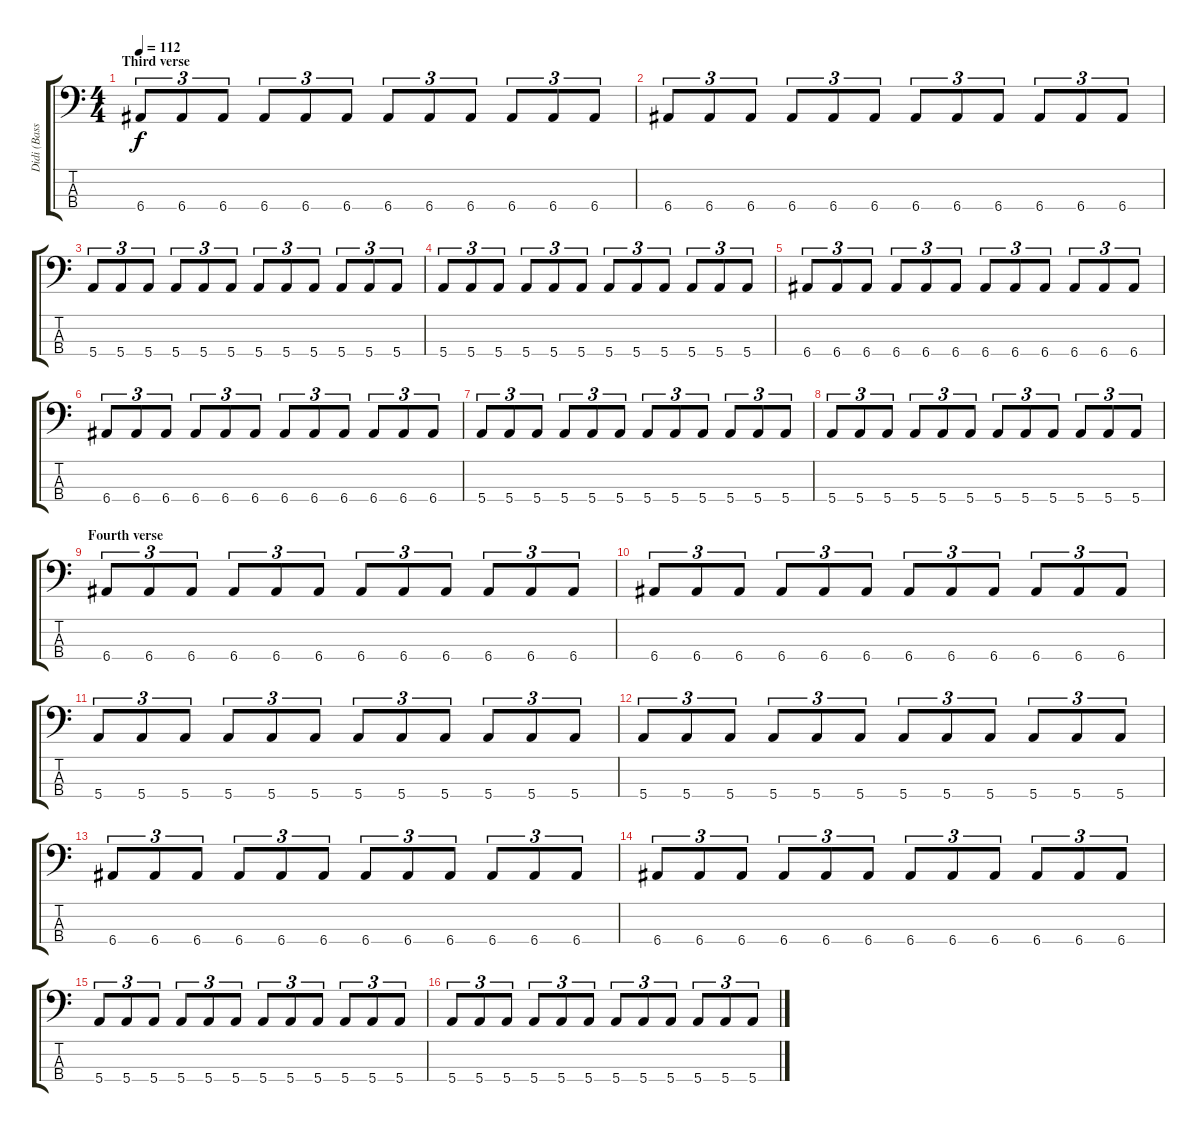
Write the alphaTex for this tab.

\track ("Didi (Bass)" "Didi (Bass") {instrument electricbassfinger}
\staff {score tabs}
\tuning (G2 D2 A1 E1) {hide}
\ts (4 4)
\section ("" "Third verse")
\tempo 112
\clef f4
\ks c
6.4.8{tu (3 2) dy f} 6.4.8{tu (3 2)} 6.4.8{tu (3 2)} 6.4.8{tu (3 2)} 6.4.8{tu (3 2)} 6.4.8{tu (3 2)} 6.4.8{tu (3 2)} 6.4.8{tu (3 2)} 6.4.8{tu (3 2)} 6.4.8{tu (3 2)} 6.4.8{tu (3 2)} 6.4.8{tu (3 2)} |
6.4.8{tu (3 2)} 6.4.8{tu (3 2)} 6.4.8{tu (3 2)} 6.4.8{tu (3 2)} 6.4.8{tu (3 2)} 6.4.8{tu (3 2)} 6.4.8{tu (3 2)} 6.4.8{tu (3 2)} 6.4.8{tu (3 2)} 6.4.8{tu (3 2)} 6.4.8{tu (3 2)} 6.4.8{tu (3 2)} |
5.4.8{tu (3 2)} 5.4.8{tu (3 2)} 5.4.8{tu (3 2)} 5.4.8{tu (3 2)} 5.4.8{tu (3 2)} 5.4.8{tu (3 2)} 5.4.8{tu (3 2)} 5.4.8{tu (3 2)} 5.4.8{tu (3 2)} 5.4.8{tu (3 2)} 5.4.8{tu (3 2)} 5.4.8{tu (3 2)} |
5.4.8{tu (3 2)} 5.4.8{tu (3 2)} 5.4.8{tu (3 2)} 5.4.8{tu (3 2)} 5.4.8{tu (3 2)} 5.4.8{tu (3 2)} 5.4.8{tu (3 2)} 5.4.8{tu (3 2)} 5.4.8{tu (3 2)} 5.4.8{tu (3 2)} 5.4.8{tu (3 2)} 5.4.8{tu (3 2)} |
6.4.8{tu (3 2)} 6.4.8{tu (3 2)} 6.4.8{tu (3 2)} 6.4.8{tu (3 2)} 6.4.8{tu (3 2)} 6.4.8{tu (3 2)} 6.4.8{tu (3 2)} 6.4.8{tu (3 2)} 6.4.8{tu (3 2)} 6.4.8{tu (3 2)} 6.4.8{tu (3 2)} 6.4.8{tu (3 2)} |
6.4.8{tu (3 2)} 6.4.8{tu (3 2)} 6.4.8{tu (3 2)} 6.4.8{tu (3 2)} 6.4.8{tu (3 2)} 6.4.8{tu (3 2)} 6.4.8{tu (3 2)} 6.4.8{tu (3 2)} 6.4.8{tu (3 2)} 6.4.8{tu (3 2)} 6.4.8{tu (3 2)} 6.4.8{tu (3 2)} |
5.4.8{tu (3 2)} 5.4.8{tu (3 2)} 5.4.8{tu (3 2)} 5.4.8{tu (3 2)} 5.4.8{tu (3 2)} 5.4.8{tu (3 2)} 5.4.8{tu (3 2)} 5.4.8{tu (3 2)} 5.4.8{tu (3 2)} 5.4.8{tu (3 2)} 5.4.8{tu (3 2)} 5.4.8{tu (3 2)} |
5.4.8{tu (3 2)} 5.4.8{tu (3 2)} 5.4.8{tu (3 2)} 5.4.8{tu (3 2)} 5.4.8{tu (3 2)} 5.4.8{tu (3 2)} 5.4.8{tu (3 2)} 5.4.8{tu (3 2)} 5.4.8{tu (3 2)} 5.4.8{tu (3 2)} 5.4.8{tu (3 2)} 5.4.8{tu (3 2)} |
\section ("" "Fourth verse")
6.4.8{tu (3 2)} 6.4.8{tu (3 2)} 6.4.8{tu (3 2)} 6.4.8{tu (3 2)} 6.4.8{tu (3 2)} 6.4.8{tu (3 2)} 6.4.8{tu (3 2)} 6.4.8{tu (3 2)} 6.4.8{tu (3 2)} 6.4.8{tu (3 2)} 6.4.8{tu (3 2)} 6.4.8{tu (3 2)} |
6.4.8{tu (3 2)} 6.4.8{tu (3 2)} 6.4.8{tu (3 2)} 6.4.8{tu (3 2)} 6.4.8{tu (3 2)} 6.4.8{tu (3 2)} 6.4.8{tu (3 2)} 6.4.8{tu (3 2)} 6.4.8{tu (3 2)} 6.4.8{tu (3 2)} 6.4.8{tu (3 2)} 6.4.8{tu (3 2)} |
5.4.8{tu (3 2)} 5.4.8{tu (3 2)} 5.4.8{tu (3 2)} 5.4.8{tu (3 2)} 5.4.8{tu (3 2)} 5.4.8{tu (3 2)} 5.4.8{tu (3 2)} 5.4.8{tu (3 2)} 5.4.8{tu (3 2)} 5.4.8{tu (3 2)} 5.4.8{tu (3 2)} 5.4.8{tu (3 2)} |
5.4.8{tu (3 2)} 5.4.8{tu (3 2)} 5.4.8{tu (3 2)} 5.4.8{tu (3 2)} 5.4.8{tu (3 2)} 5.4.8{tu (3 2)} 5.4.8{tu (3 2)} 5.4.8{tu (3 2)} 5.4.8{tu (3 2)} 5.4.8{tu (3 2)} 5.4.8{tu (3 2)} 5.4.8{tu (3 2)} |
6.4.8{tu (3 2)} 6.4.8{tu (3 2)} 6.4.8{tu (3 2)} 6.4.8{tu (3 2)} 6.4.8{tu (3 2)} 6.4.8{tu (3 2)} 6.4.8{tu (3 2)} 6.4.8{tu (3 2)} 6.4.8{tu (3 2)} 6.4.8{tu (3 2)} 6.4.8{tu (3 2)} 6.4.8{tu (3 2)} |
6.4.8{tu (3 2)} 6.4.8{tu (3 2)} 6.4.8{tu (3 2)} 6.4.8{tu (3 2)} 6.4.8{tu (3 2)} 6.4.8{tu (3 2)} 6.4.8{tu (3 2)} 6.4.8{tu (3 2)} 6.4.8{tu (3 2)} 6.4.8{tu (3 2)} 6.4.8{tu (3 2)} 6.4.8{tu (3 2)} |
5.4.8{tu (3 2)} 5.4.8{tu (3 2)} 5.4.8{tu (3 2)} 5.4.8{tu (3 2)} 5.4.8{tu (3 2)} 5.4.8{tu (3 2)} 5.4.8{tu (3 2)} 5.4.8{tu (3 2)} 5.4.8{tu (3 2)} 5.4.8{tu (3 2)} 5.4.8{tu (3 2)} 5.4.8{tu (3 2)} |
5.4.8{tu (3 2)} 5.4.8{tu (3 2)} 5.4.8{tu (3 2)} 5.4.8{tu (3 2)} 5.4.8{tu (3 2)} 5.4.8{tu (3 2)} 5.4.8{tu (3 2)} 5.4.8{tu (3 2)} 5.4.8{tu (3 2)} 5.4.8{tu (3 2)} 5.4.8{tu (3 2)} 5.4.8{tu (3 2)}
